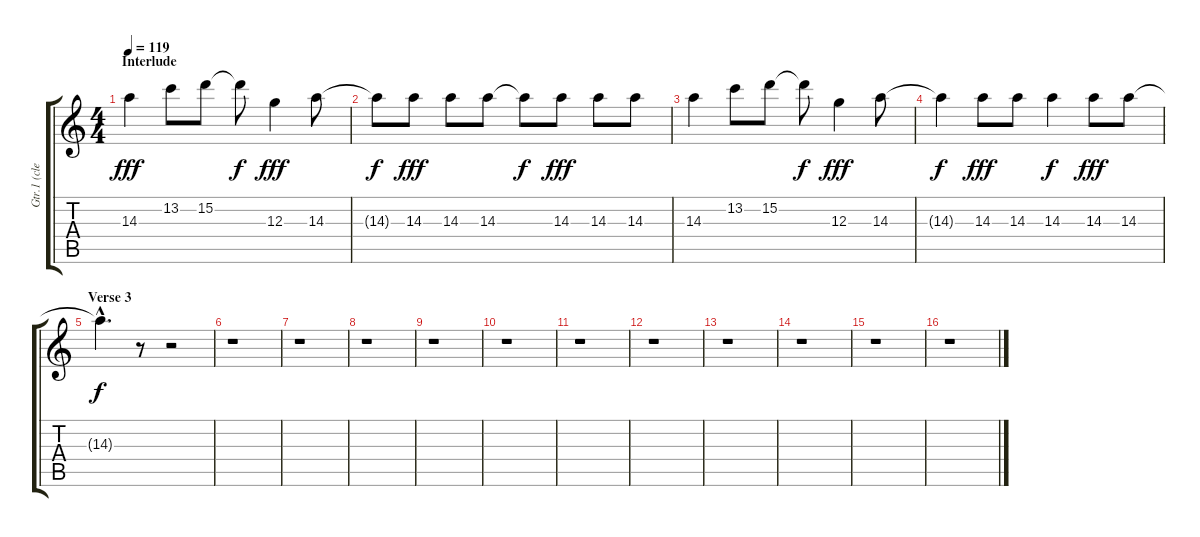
\track ("Gtr.1 (clean)" "Gtr.1 (cle") {instrument electricguitarjazz}
\staff {score tabs}
\tuning (E4 B3 G3 D3 A2 E2) {hide}
\ts (4 4)
\section ("" "Interlude")
\tempo 119
\clef g2
\ks c
14.3.4{dy fff} 13.2.8 15.2.8 15.2{t}.8{dy f} 12.3.4{dy fff} 14.3.8 |
14.3{t}.8{dy f} 14.3.8{dy fff} 14.3.8 14.3.8 14.3{t}.8{dy f} 14.3.8{dy fff} 14.3.8 14.3.8 |
14.3.4 13.2.8 15.2.8 15.2{t}.8{dy f} 12.3.4{dy fff} 14.3.8 |
14.3{t}.4{dy f} 14.3.8{dy fff} 14.3.8 14.3.4{dy f} 14.3.8{dy fff} 14.3.8 |
\section ("" "Verse 3")
14.3{hac t}.4{d dy f} r.8 r.2 |
r.1 |
r.1 |
r.1 |
r.1 |
r.1 |
r.1 |
r.1 |
r.1 |
r.1 |
r.1 |
r.1
